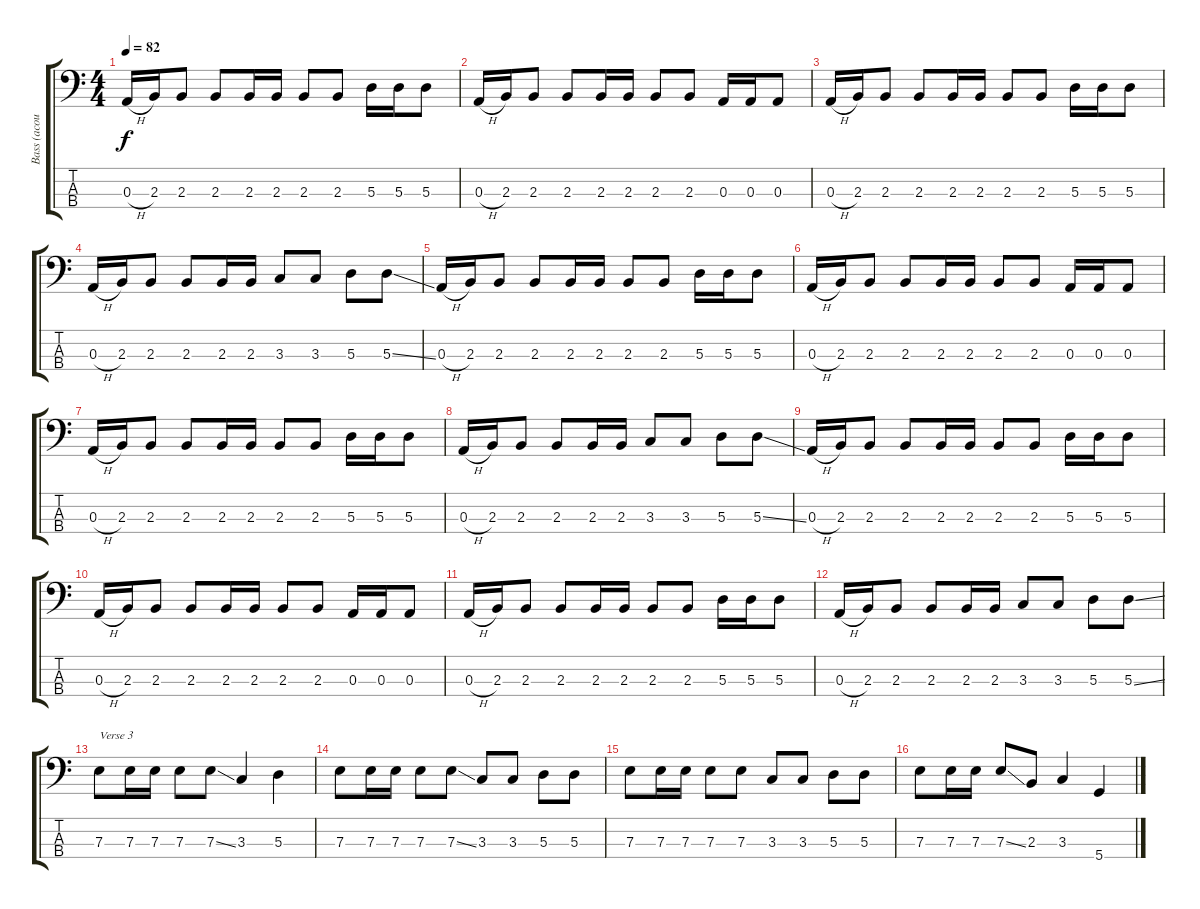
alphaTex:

\track ("Bass (acoustic)" "Bass (acou") {instrument acousticbass}
\staff {score tabs}
\tuning (G2 D2 A1 D1) {hide}
\ts (4 4)
\tempo 82
\clef f4
\ks c
0.3{h}.16{dy f} 2.3.16 2.3.8 2.3.8 2.3.16 2.3.16 2.3.8 2.3.8 5.3.16 5.3.16 5.3.8 |
0.3{h}.16 2.3.16 2.3.8 2.3.8 2.3.16 2.3.16 2.3.8 2.3.8 0.3.16 0.3.16 0.3.8 |
0.3{h}.16 2.3.16 2.3.8 2.3.8 2.3.16 2.3.16 2.3.8 2.3.8 5.3.16 5.3.16 5.3.8 |
0.3{h}.16 2.3.16 2.3.8 2.3.8 2.3.16 2.3.16 3.3.8 3.3.8 5.3.8 5.3{ss}.8 |
0.3{h}.16 2.3.16 2.3.8 2.3.8 2.3.16 2.3.16 2.3.8 2.3.8 5.3.16 5.3.16 5.3.8 |
0.3{h}.16 2.3.16 2.3.8 2.3.8 2.3.16 2.3.16 2.3.8 2.3.8 0.3.16 0.3.16 0.3.8 |
0.3{h}.16 2.3.16 2.3.8 2.3.8 2.3.16 2.3.16 2.3.8 2.3.8 5.3.16 5.3.16 5.3.8 |
0.3{h}.16 2.3.16 2.3.8 2.3.8 2.3.16 2.3.16 3.3.8 3.3.8 5.3.8 5.3{ss}.8 |
0.3{h}.16 2.3.16 2.3.8 2.3.8 2.3.16 2.3.16 2.3.8 2.3.8 5.3.16 5.3.16 5.3.8 |
0.3{h}.16 2.3.16 2.3.8 2.3.8 2.3.16 2.3.16 2.3.8 2.3.8 0.3.16 0.3.16 0.3.8 |
0.3{h}.16 2.3.16 2.3.8 2.3.8 2.3.16 2.3.16 2.3.8 2.3.8 5.3.16 5.3.16 5.3.8 |
0.3{h}.16 2.3.16 2.3.8 2.3.8 2.3.16 2.3.16 3.3.8 3.3.8 5.3.8 5.3{ss}.8 |
7.3.8{txt "Verse 3"} 7.3.16 7.3.16 7.3.8 7.3{ss}.8 3.3.4 5.3.4 |
7.3.8 7.3.16 7.3.16 7.3.8 7.3{ss}.8 3.3.8 3.3.8 5.3.8 5.3.8 |
7.3.8 7.3.16 7.3.16 7.3.8 7.3.8 3.3.8 3.3.8 5.3.8 5.3.8 |
7.3.8 7.3.16 7.3.16 7.3{ss}.8 2.3.8 3.3.4 5.4.4
